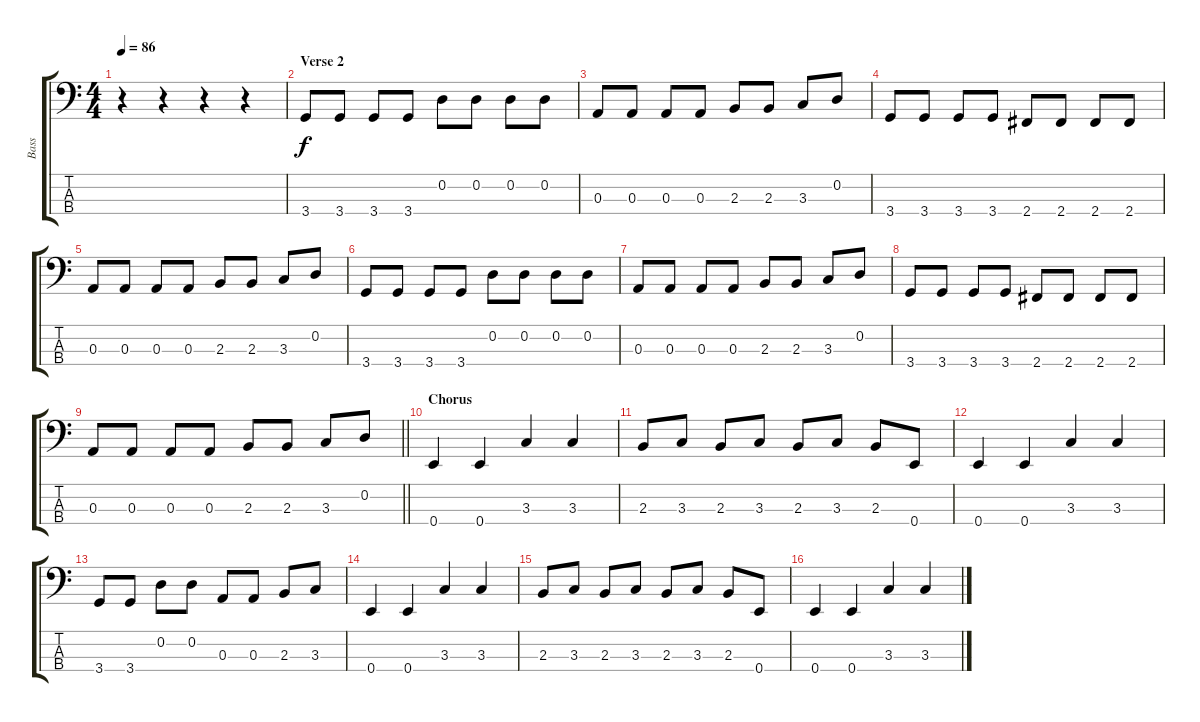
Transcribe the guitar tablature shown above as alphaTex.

\track ("Bass" "Bass") {instrument electricbasspick}
\staff {score tabs}
\tuning (G2 D2 A1 E1) {hide}
\ts (4 4)
\tempo 86
\clef f4
\ks c
r.4{dy f} r.4 r.4 r.4 |
\section ("" "Verse 2")
3.4.8 3.4.8 3.4.8 3.4.8 0.2.8 0.2.8 0.2.8 0.2.8 |
0.3.8 0.3.8 0.3.8 0.3.8 2.3.8 2.3.8 3.3.8 0.2.8 |
3.4.8 3.4.8 3.4.8 3.4.8 2.4.8 2.4.8 2.4.8 2.4.8 |
0.3.8 0.3.8 0.3.8 0.3.8 2.3.8 2.3.8 3.3.8 0.2.8 |
3.4.8 3.4.8 3.4.8 3.4.8 0.2.8 0.2.8 0.2.8 0.2.8 |
0.3.8 0.3.8 0.3.8 0.3.8 2.3.8 2.3.8 3.3.8 0.2.8 |
3.4.8 3.4.8 3.4.8 3.4.8 2.4.8 2.4.8 2.4.8 2.4.8 |
\barLineRight lightlight
0.3.8 0.3.8 0.3.8 0.3.8 2.3.8 2.3.8 3.3.8 0.2.8 |
\section ("" "Chorus")
0.4.4 0.4.4 3.3.4 3.3.4 |
2.3.8 3.3.8 2.3.8 3.3.8 2.3.8 3.3.8 2.3.8 0.4.8 |
0.4.4 0.4.4 3.3.4 3.3.4 |
3.4.8 3.4.8 0.2.8 0.2.8 0.3.8 0.3.8 2.3.8 3.3.8 |
0.4.4 0.4.4 3.3.4 3.3.4 |
2.3.8 3.3.8 2.3.8 3.3.8 2.3.8 3.3.8 2.3.8 0.4.8 |
0.4.4 0.4.4 3.3.4 3.3.4
